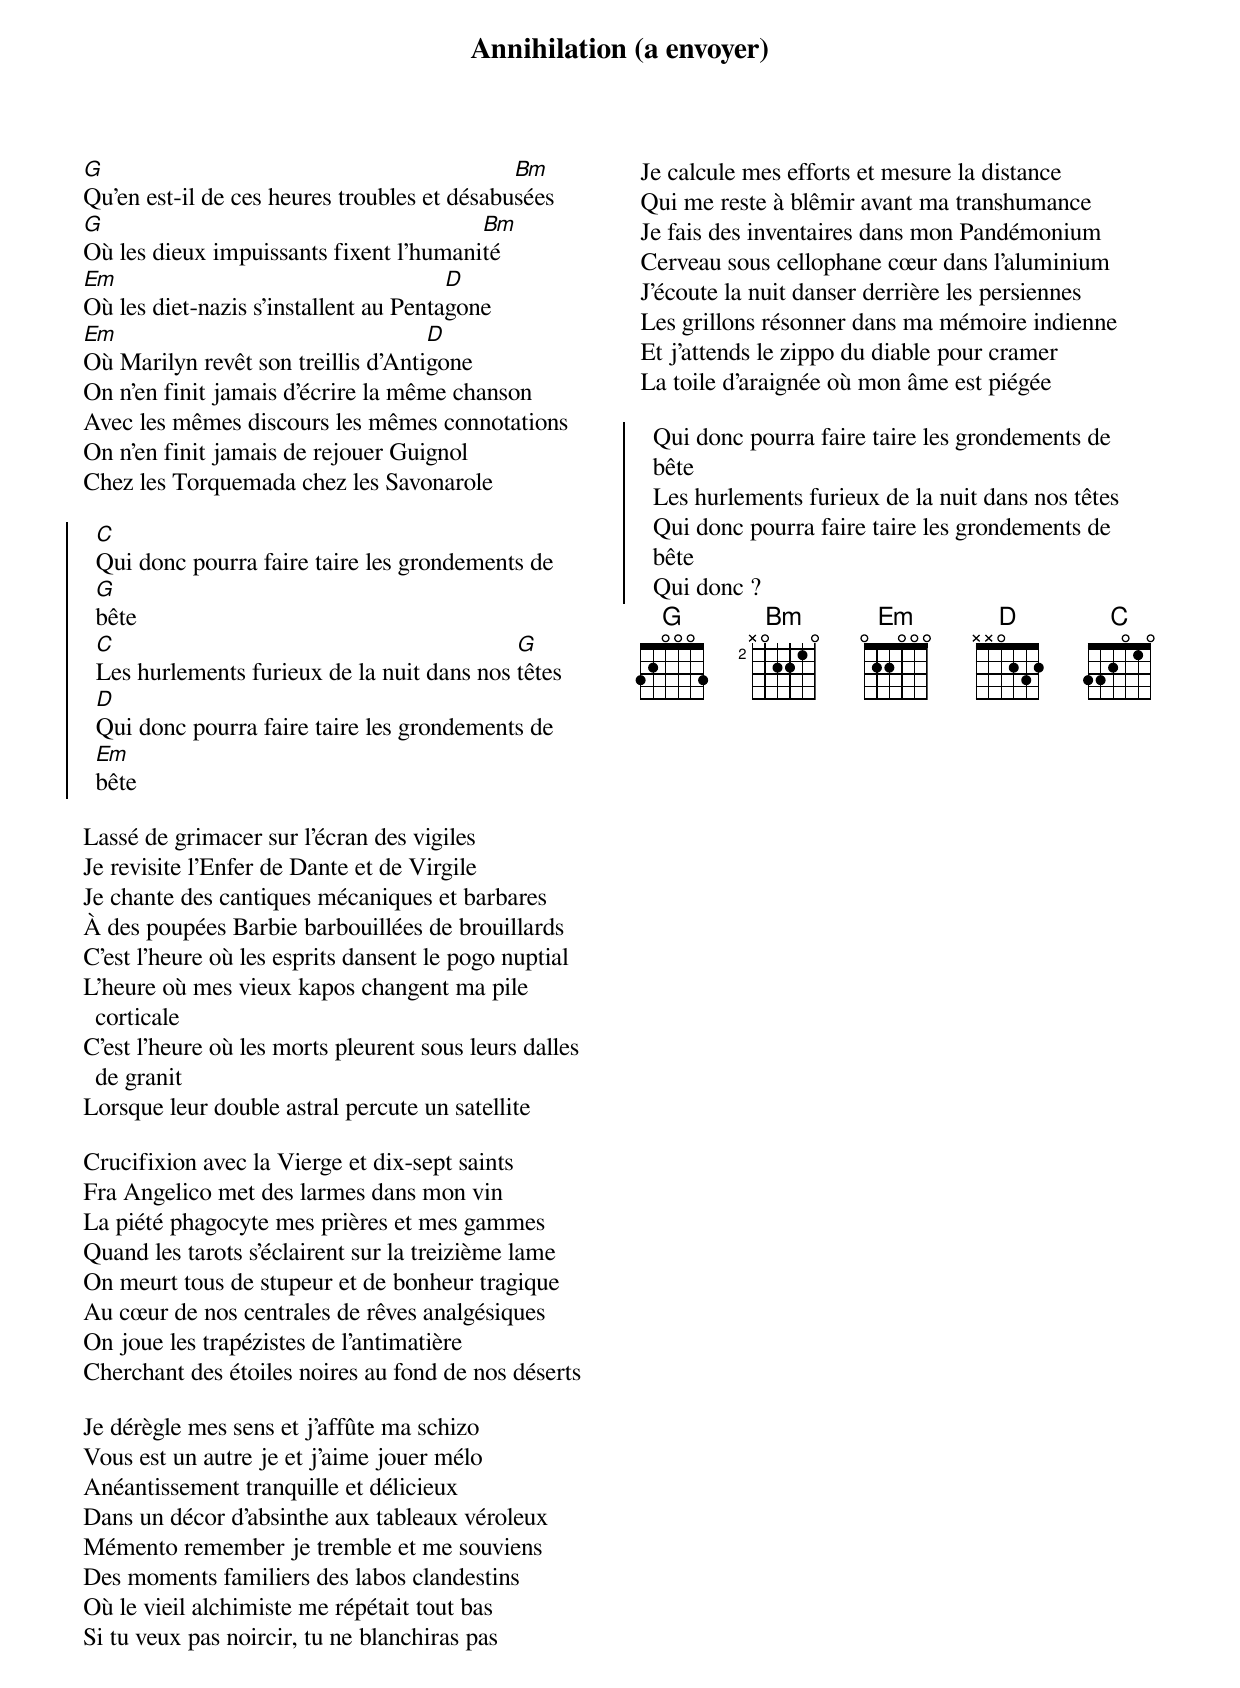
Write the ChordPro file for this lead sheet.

{title: Annihilation (a envoyer)}
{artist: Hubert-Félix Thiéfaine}
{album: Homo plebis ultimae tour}
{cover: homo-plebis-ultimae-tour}
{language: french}
{columns: 2}
{define: G frets 3 2 0 0 0 3}
{define: Bm base-fret 2 frets X 0 2 2 1 0}
{define: D frets X X 0 2 3 2}
{define: Em frets 0 2 2 0 0 0}
{define: C frets 3 3 2 0 1 0}

[G]Qu'en est-il de ces heures troubles et désabu[Bm]sées
[G]Où les dieux impuissants fixent l'humani[Bm]té
[Em]Où les diet-nazis s'installent au Penta[D]gone
[Em]Où Marilyn revêt son treillis d'Anti[D]gone
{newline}
On n'en finit jamais d'écrire la même chanson
Avec les mêmes discours les mêmes connotations
On n'en finit jamais de rejouer Guignol
Chez les Torquemada chez les Savonarole

{start_of_chorus}
  [C]Qui donc pourra faire taire les grondements de [G]bête
  [C]Les hurlements furieux de la nuit dans nos [G]têtes
  [D]Qui donc pourra faire taire les grondements de [Em]bête
{end_of_chorus}

Lassé de grimacer sur l'écran des vigiles
Je revisite l'Enfer de Dante et de Virgile
Je chante des cantiques mécaniques et barbares
À des poupées Barbie barbouillées de brouillards
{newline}
C'est l'heure où les esprits dansent le pogo nuptial
L'heure où mes vieux kapos changent ma pile corticale
C'est l'heure où les morts pleurent sous leurs dalles de granit
Lorsque leur double astral percute un satellite

Crucifixion avec la Vierge et dix-sept saints
Fra Angelico met des larmes dans mon vin
La piété phagocyte mes prières et mes gammes
Quand les tarots s'éclairent sur la treizième lame
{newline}
On meurt tous de stupeur et de bonheur tragique
Au cœur de nos centrales de rêves analgésiques
On joue les trapézistes de l'antimatière
Cherchant des étoiles noires au fond de nos déserts

Je dérègle mes sens et j'affûte ma schizo
Vous est un autre je et j'aime jouer mélo
Anéantissement tranquille et délicieux
Dans un décor d'absinthe aux tableaux véroleux
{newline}
Mémento remember je tremble et me souviens
Des moments familiers des labos clandestins
Où le vieil alchimiste me répétait tout bas
Si tu veux pas noircir, tu ne blanchiras pas

Je calcule mes efforts et mesure la distance
Qui me reste à blêmir avant ma transhumance
Je fais des inventaires dans mon Pandémonium
Cerveau sous cellophane cœur dans l'aluminium
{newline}
J'écoute la nuit danser derrière les persiennes
Les grillons résonner dans ma mémoire indienne
Et j'attends le zippo du diable pour cramer
La toile d'araignée où mon âme est piégée

{start_of_chorus}
  Qui donc pourra faire taire les grondements de bête
  Les hurlements furieux de la nuit dans nos têtes
  Qui donc pourra faire taire les grondements de bête
  Qui donc ?
{end_of_chorus}
